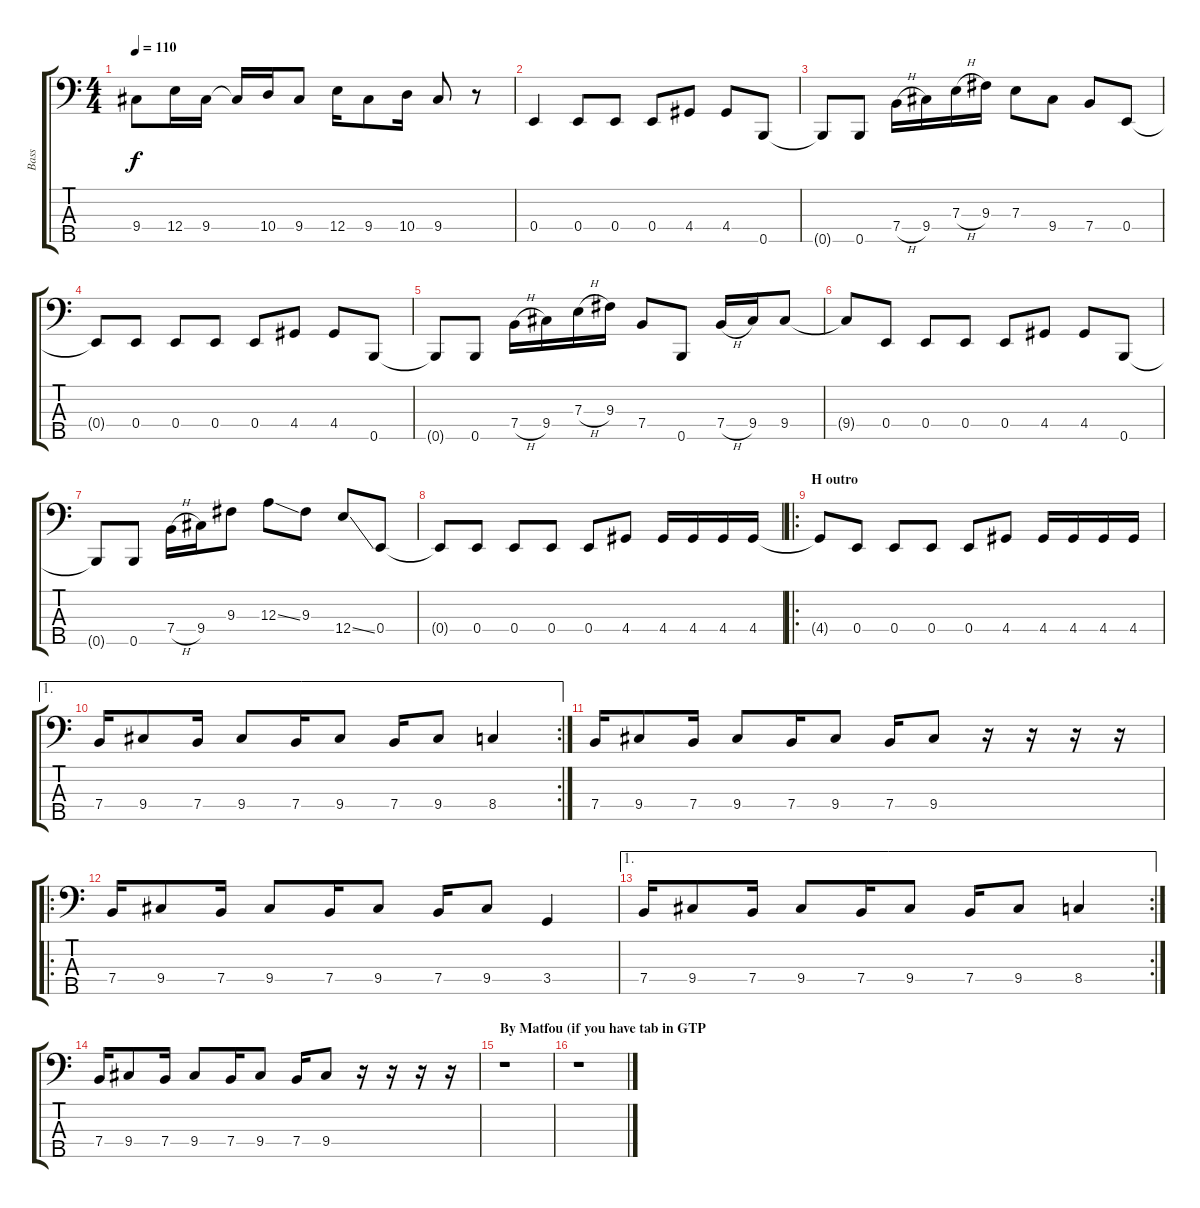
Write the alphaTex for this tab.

\track ("Bass" "Bass") {instrument acousticguitarnylon}
\staff {score tabs}
\tuning (G2 D2 A1 E1 B0) {hide}
\ts (4 4)
\tempo 110
\clef f4
\ks c
9.4.8{dy f} 12.4.16 9.4.16 9.4{t}.16 10.4.16 9.4.8 12.4.16 9.4.8 10.4.16 9.4.8 r.8 |
0.4.4 0.4.8 0.4.8 0.4.8 4.4.8 4.4.8 0.5.8 |
0.5{t}.8 0.5.8 7.4{h}.16 9.4.16 7.3{h}.16 9.3.16 7.3.8 9.4.8 7.4.8 0.4.8 |
0.4{t}.8 0.4.8 0.4.8 0.4.8 0.4.8 4.4.8 4.4.8 0.5.8 |
0.5{t}.8 0.5.8 7.4{h}.16 9.4.16 7.3{h}.16 9.3.16 7.4.8 0.5.8 7.4{h}.16 9.4.16 9.4.8 |
9.4{t}.8 0.4.8 0.4.8 0.4.8 0.4.8 4.4.8 4.4.8 0.5.8 |
0.5{t}.8 0.5.8 7.4{h}.16 9.4.16 9.3.8 12.3{ss}.8 9.3.8 12.4{ss}.8 0.4.8 |
0.4{t}.8 0.4.8 0.4.8 0.4.8 0.4.8 4.4.8 4.4.16 4.4.16 4.4.16 4.4.16 |
\ro
\section ("" "H outro")
4.4{t}.8 0.4.8 0.4.8 0.4.8 0.4.8 4.4.8 4.4.16 4.4.16 4.4.16 4.4.16 |
\ae 1
\rc 2
7.4.16 9.4.8 7.4.16 9.4.8 7.4.16 9.4.8 7.4.16 9.4.8 8.4.4 |
7.4.16 9.4.8 7.4.16 9.4.8 7.4.16 9.4.8 7.4.16 9.4.8 r.16 r.16 r.16 r.16 |
\ro
7.4.16 9.4.8 7.4.16 9.4.8 7.4.16 9.4.8 7.4.16 9.4.8 3.4.4 |
\ae 1
\rc 2
7.4.16 9.4.8 7.4.16 9.4.8 7.4.16 9.4.8 7.4.16 9.4.8 8.4.4 |
7.4.16 9.4.8 7.4.16 9.4.8 7.4.16 9.4.8 7.4.16 9.4.8 r.16 r.16 r.16 r.16 |
\section ("" "By Matfou (if you have tab in GTP")
r.1 |
r.1
